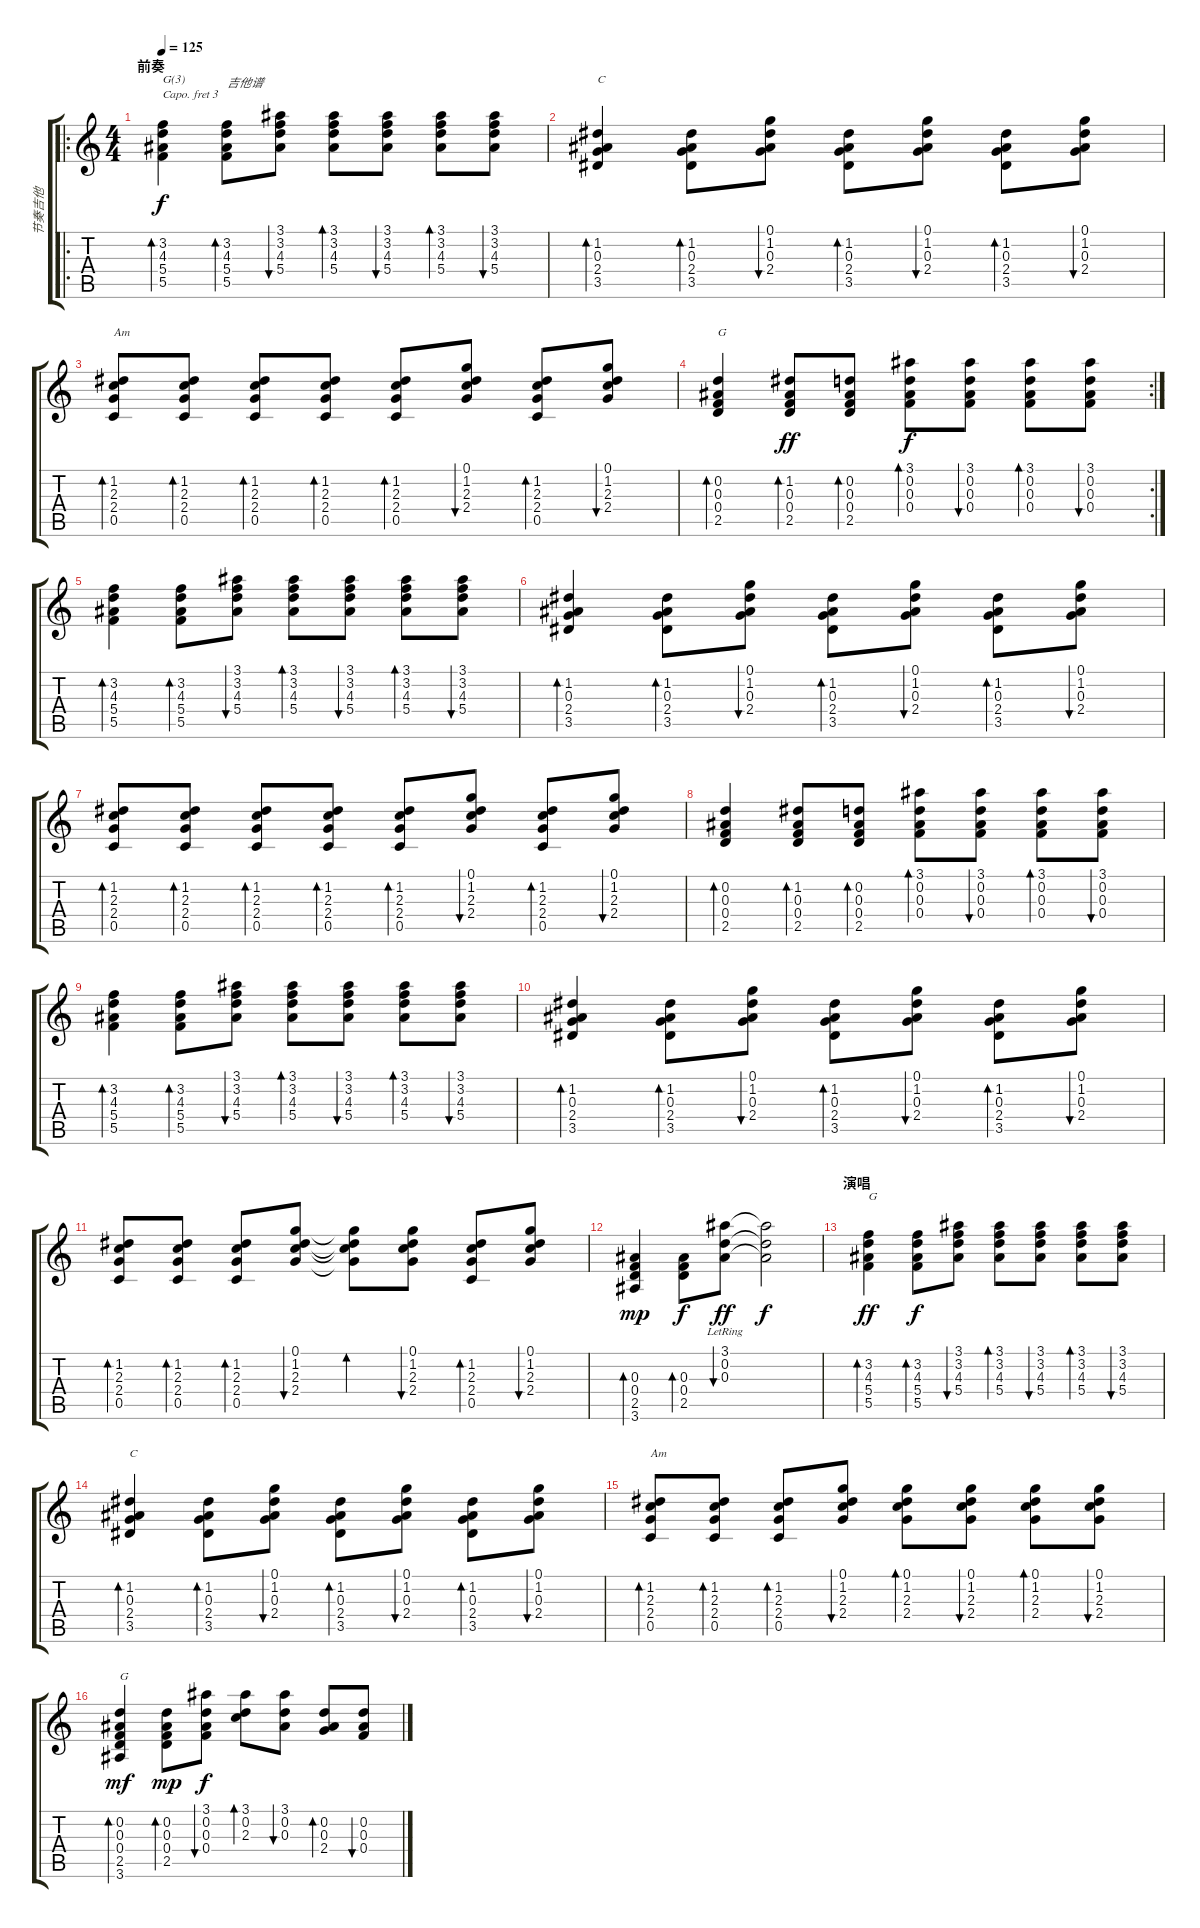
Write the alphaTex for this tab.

\track ("节奏吉他" "节奏吉他") {instrument acousticguitarsteel}
\staff {score tabs}
\capo 3
\tuning (E4 B3 G3 D3 A2 E2) {hide}
\ro
\ts (4 4)
\section ("" "前奏")
\tempo 125
\clef g2
\ks c
(3.2 4.3 5.4 5.5).4{bd 60 txt "G(3)" dy f instrument acousticguitarsteel} (3.2 4.3 5.4 5.5).8{bd 60 txt "吉他谱"} (3.1 3.2 4.3 5.4).8{bu 60} (3.1 3.2 4.3 5.4).8{bd 60} (3.1 3.2 4.3 5.4).8{bu 60} (3.1 3.2 4.3 5.4).8{bd 60} (3.1 3.2 4.3 5.4).8{bu 60} |
(1.2 0.3 2.4 3.5).4{bd 60 txt "C"} (1.2 0.3 2.4 3.5).8{bd 60} (0.1 1.2 0.3 2.4).8{bu 60} (1.2 0.3 2.4 3.5).8{bd 60} (0.1 1.2 0.3 2.4).8{bu 60} (1.2 0.3 2.4 3.5).8{bd 60} (0.1 1.2 0.3 2.4).8{bu 60} |
(1.2 2.3 2.4 0.5).8{bd 60 txt "Am"} (1.2 2.3 2.4 0.5).8{bd 60} (1.2 2.3 2.4 0.5).8{bd 60} (1.2 2.3 2.4 0.5).8{bd 60} (1.2 2.3 2.4 0.5).8{bd 60} (0.1 1.2 2.3 2.4).8{bu 60} (1.2 2.3 2.4 0.5).8{bd 60} (0.1 1.2 2.3 2.4).8{bu 60} |
\rc 2
(0.2 0.3 0.4 2.5).4{bd 60 txt "G"} (1.2 0.3 0.4 2.5).8{bd 60 dy ff} (0.2 0.3 0.4 2.5).8{bd 60} (3.1 0.2 0.3 0.4).8{bd 60 dy f} (3.1 0.2 0.3 0.4).8{bu 60} (3.1 0.2 0.3 0.4).8{bd 60} (3.1 0.2 0.3 0.4).8{bu 60} |
(3.2 4.3 5.4 5.5).4{bd 60} (3.2 4.3 5.4 5.5).8{bd 60} (3.1 3.2 4.3 5.4).8{bu 60} (3.1 3.2 4.3 5.4).8{bd 60} (3.1 3.2 4.3 5.4).8{bu 60} (3.1 3.2 4.3 5.4).8{bd 60} (3.1 3.2 4.3 5.4).8{bu 60} |
(1.2 0.3 2.4 3.5).4{bd 60} (1.2 0.3 2.4 3.5).8{bd 60} (0.1 1.2 0.3 2.4).8{bu 60} (1.2 0.3 2.4 3.5).8{bd 60} (0.1 1.2 0.3 2.4).8{bu 60} (1.2 0.3 2.4 3.5).8{bd 60} (0.1 1.2 0.3 2.4).8{bu 60} |
(1.2 2.3 2.4 0.5).8{bd 60} (1.2 2.3 2.4 0.5).8{bd 60} (1.2 2.3 2.4 0.5).8{bd 60} (1.2 2.3 2.4 0.5).8{bd 60} (1.2 2.3 2.4 0.5).8{bd 60} (0.1 1.2 2.3 2.4).8{bu 60} (1.2 2.3 2.4 0.5).8{bd 60} (0.1 1.2 2.3 2.4).8{bu 60} |
(0.2 0.3 0.4 2.5).4{bd 60} (1.2 0.3 0.4 2.5).8{bd 60} (0.2 0.3 0.4 2.5).8{bd 60} (3.1 0.2 0.3 0.4).8{bd 60} (3.1 0.2 0.3 0.4).8{bu 60} (3.1 0.2 0.3 0.4).8{bd 60} (3.1 0.2 0.3 0.4).8{bu 60} |
(3.2 4.3 5.4 5.5).4{bd 60} (3.2 4.3 5.4 5.5).8{bd 60} (3.1 3.2 4.3 5.4).8{bu 60} (3.1 3.2 4.3 5.4).8{bd 60} (3.1 3.2 4.3 5.4).8{bu 60} (3.1 3.2 4.3 5.4).8{bd 60} (3.1 3.2 4.3 5.4).8{bu 60} |
(1.2 0.3 2.4 3.5).4{bd 60} (1.2 0.3 2.4 3.5).8{bd 60} (0.1 1.2 0.3 2.4).8{bu 60} (1.2 0.3 2.4 3.5).8{bd 60} (0.1 1.2 0.3 2.4).8{bu 60} (1.2 0.3 2.4 3.5).8{bd 60} (0.1 1.2 0.3 2.4).8{bu 60} |
(1.2 2.3 2.4 0.5).8{bd 60} (1.2 2.3 2.4 0.5).8{bd 60} (1.2 2.3 2.4 0.5).8{bd 60} (0.1 1.2 2.3 2.4).8{bu 60} (0.1{t} 1.2{t} 2.3{t} 2.4{t}).8{bd 60} (0.1 1.2 2.3 2.4).8{bu 60} (1.2 2.3 2.4 0.5).8{bd 60} (0.1 1.2 2.3 2.4).8{bu 60} |
(0.3 0.4 2.5 3.6).4{bd 60 dy mp} (0.3 0.4 2.5).8{bd 60 dy f} (3.1{lr} 0.2{lr} 0.3{lr}).8{bu 60 dy ff} (3.1{t} 0.2{t} 0.3{t}).2{dy f} |
\section ("" "演唱")
(3.2 4.3 5.4 5.5).4{bd 120 txt "G" dy ff} (3.2 4.3 5.4 5.5).8{bd 60 dy f} (3.1 3.2 4.3 5.4).8{bu 60} (3.1 3.2 4.3 5.4).8{bd 60} (3.1 3.2 4.3 5.4).8{bu 60} (3.1 3.2 4.3 5.4).8{bd 60} (3.1 3.2 4.3 5.4).8{bu 60} |
(1.2 0.3 2.4 3.5).4{bd 60 txt "C"} (1.2 0.3 2.4 3.5).8{bd 60} (0.1 1.2 0.3 2.4).8{bu 60} (1.2 0.3 2.4 3.5).8{bd 60} (0.1 1.2 0.3 2.4).8{bu 60} (1.2 0.3 2.4 3.5).8{bd 60} (0.1 1.2 0.3 2.4).8{bu 60} |
(1.2 2.3 2.4 0.5).8{bd 120 txt "Am"} (1.2 2.3 2.4 0.5).8{bd 120} (1.2 2.3 2.4 0.5).8{bd 120} (0.1 1.2 2.3 2.4).8{bu 120} (0.1 1.2 2.3 2.4).8{bd 120} (0.1 1.2 2.3 2.4).8{bu 120} (0.1 1.2 2.3 2.4).8{bd 120} (0.1 1.2 2.3 2.4).8{bu 120} |
(0.2 0.3 0.4 2.5 3.6).4{bd 60 txt "G" dy mf} (0.2 0.3 0.4 2.5).8{bd 60 dy mp} (3.1 0.2 0.3 0.4).8{bu 120 dy f} (3.1 0.2 2.3).8{bd 60} (3.1 0.2 0.3).8{bu 60} (0.2 0.3 2.4).8{bd 60} (0.2 0.3 0.4).8{bu 60}
